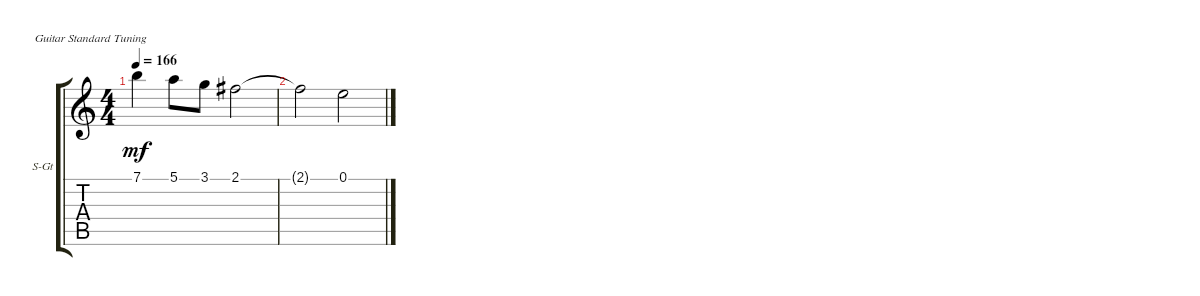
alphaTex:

\defaultSystemsLayout 4
\bracketExtendMode groupsimilarinstruments
\firstSystemTrackNameOrientation horizontal
\otherSystemsTrackNameOrientation horizontal
\track ("Violin orchestra" "S-Gt") {instrument acousticguitarsteel}
\staff {score tabs}
\tuning (E4 B3 G3 D3 A2 E2)
\ts (4 4)
\tempo 166
\clef g2
\ks c
7.1.4{dy mf} 5.1.8 3.1.8 2.1.2 |
2.1{t}.2 0.1.2
